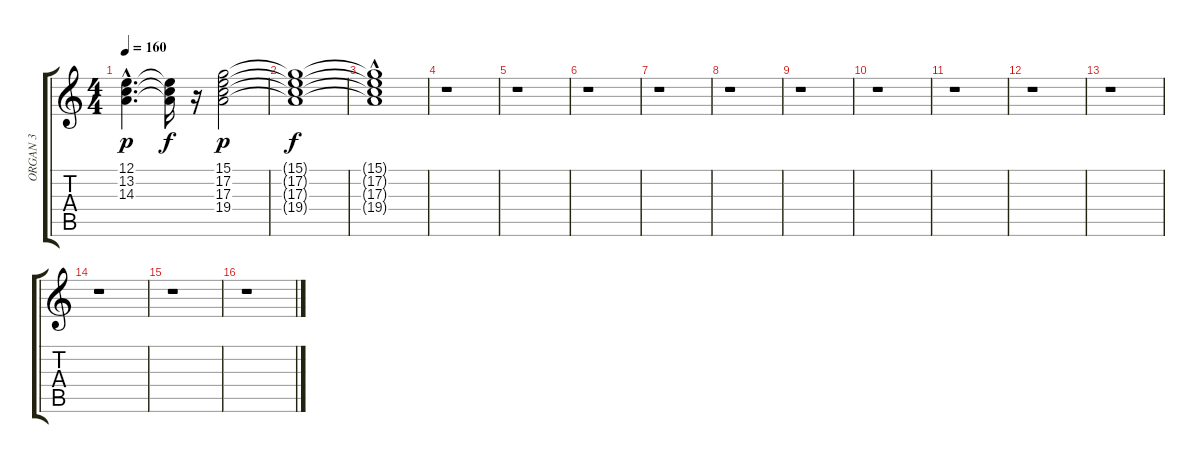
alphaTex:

\track ("ORGAN 3" "ORGAN 3") {instrument vibraphone}
\staff {score tabs}
\tuning (E4 B3 G3 D3 A2 E2) {hide}
\ts (4 4)
\tempo 160
\clef g2
\ks c
(12.1{hac} 13.2{hac} 14.3{hac}).4{d dy p} (12.1{t} 13.2{t} 14.3{t}).16{dy f} r.16 (15.1 17.2 17.3 19.4).2{dy p} |
(15.1{t} 17.2{t} 17.3{t} 19.4{t}).1{dy f} |
(15.1{t} 17.2{hac t} 17.3{t} 19.4{t}).1 |
r.1 |
r.1 |
r.1 |
r.1 |
r.1 |
r.1 |
r.1 |
r.1 |
r.1 |
r.1 |
r.1 |
r.1 |
r.1
